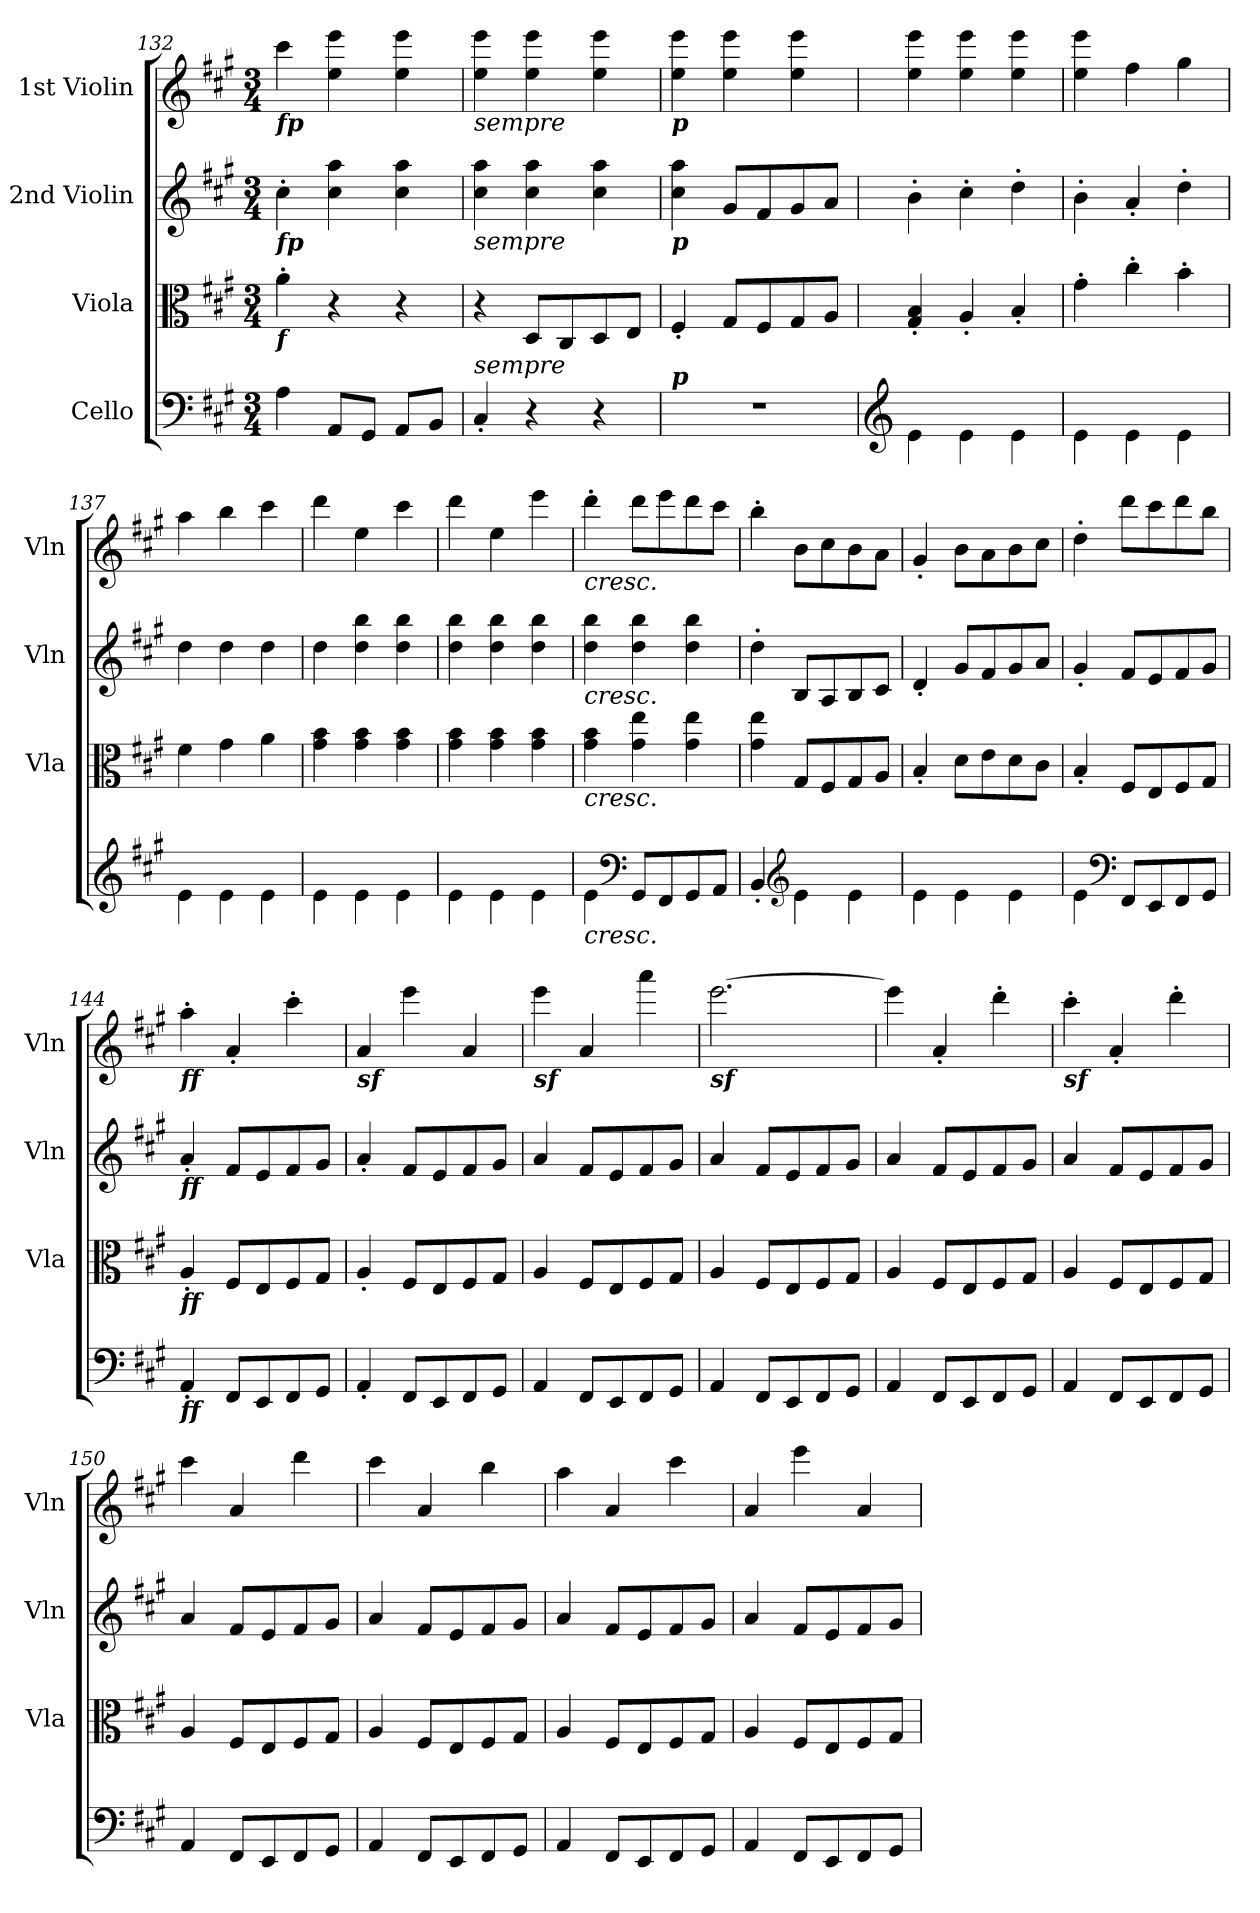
**kern	**kern	**kern	**kern
*part4	*part3	*part2	*part1
*staff4	*staff3	*staff2	*staff1
*I"Cello	*I"Viola	*I"2nd Violin	*I"1st Violin
*	*I'Vla	*I'Vln	*I'Vln
!!LO:LB:g=z
*clefF4	*clefC3	*clefG2	*clefG2
*k[f#c#g#]	*k[f#c#g#]	*k[f#c#g#]	*k[f#c#g#]
*A:	*A:	*A:	*A:
*M3/4	*M3/4	*M3/4	*M3/4
=132	=132	=132	=132
!	!	!	!LO:TX:b:Bi:t=fp
!	!	!LO:TX:b:Bi:t=fp	!
!	!LO:TX:b:Bi:t=f	!	!
4A\	4a'\	4cc#'\	4ccc#\
8AA/L	4r	4cc#\ 4aa\	4ee\ 4eee\
8GG#/J	.	.	.
8AA/L	4r	4cc#\ 4aa\	4ee\ 4eee\
8BB/J	.	.	.
=133	=133	=133	=133
!	!	!	!LO:TX:b:i:t=sempre
!	!	!LO:TX:b:i:t=sempre	!
!LO:TX:a:i:t=sempre	!	!	!
4C#'/	4r	4cc#\ 4aa\	4ee\ 4eee\
4r	8D/L	4cc#\ 4aa\	4ee\ 4eee\
.	8C#/	.	.
4r	8D/	4cc#\ 4aa\	4ee\ 4eee\
.	8E/J	.	.
=134	=134	=134	=134
!	!	!	!LO:TX:b:Bi:t=p
!	!	!LO:TX:b:Bi:t=p	!
!LO:TX:a:Bi:t=p	!	!	!
2.r	4F#'/	4cc#\ 4aa\	4ee\ 4eee\
.	8G#/L	8g#/L	4ee\ 4eee\
.	8F#/	8f#/	.
.	8G#/	8g#/	4ee\ 4eee\
.	8A/J	8a/J	.
=135	=135	=135	=135
*clefG2	*	*	*
4e\	4G#/' 4B/'	4b'\	4ee\ 4eee\
4e\	4A'/	4cc#'\	4ee\ 4eee\
4e\	4B'/	4dd'\	4ee\ 4eee\
=136	=136	=136	=136
4e\	4g#'\	4b'\	4ee\ 4eee\
4e\	4cc#'\	4a'/	4ff#\
4e\	4b'\	4dd'\	4gg#\
=137	=137	=137	=137
4e\	4f#\	4dd\	4aa\
4e\	4g#\	4dd\	4bb\
4e\	4a\	4dd\	4ccc#\
!!LO:PB:g=z
=138	=138	=138	=138
4e\	4g#\ 4b\	4dd\	4ddd\
4e\	4g#\ 4b\	4dd\ 4bb\	4ee\
4e\	4g#\ 4b\	4dd\ 4bb\	4ccc#\
=139	=139	=139	=139
4e\	4g#\ 4b\	4dd\ 4bb\	4ddd\
4e\	4g#\ 4b\	4dd\ 4bb\	4ee\
4e\	4g#\ 4b\	4dd\ 4bb\	4eee\
=140	=140	=140	=140
!	!	!	!LO:TX:b:i:t=cresc.
!	!	!LO:TX:b:i:t=cresc.	!
!	!LO:TX:b:i:t=cresc.	!	!
!LO:TX:b:i:t=cresc.	!	!	!
4e\	4g#\ 4b\	4dd\ 4bb\	4ddd'\
*clefF4	*	*	*
8GG#/L	4g#\ 4ee\	4dd\ 4bb\	8ddd\L
8FF#/	.	.	8eee\
8GG#/	4g#\ 4ee\	4dd\ 4bb\	8ddd\
8AA/J	.	.	8ccc#\J
=141	=141	=141	=141
4BB'/	4g#\ 4ee\	4dd'\	4bb'\
*clefG2	*	*	*
4e\	8G#/L	8B/L	8b\L
.	8F#/	8A/	8cc#\
4e\	8G#/	8B/	8b\
.	8A/J	8c#/J	8a\J
=142	=142	=142	=142
4e\	4B'/	4d'/	4g#'/
4e\	8d\L	8g#/L	8b\L
.	8e\	8f#/	8a\
4e\	8d\	8g#/	8b\
.	8c#\J	8a/J	8cc#\J
=143	=143	=143	=143
4e\	4B'/	4g#'/	4dd'\
*clefF4	*	*	*
8FF#/L	8F#/L	8f#/L	8ddd\L
8EE/	8E/	8e/	8ccc#\
8FF#/	8F#/	8f#/	8ddd\
8GG#/J	8G#/J	8g#/J	8bb\J
!!LO:LB:g=z
=144	=144	=144	=144
!	!	!	!LO:TX:b:Bi:t=ff
!	!	!LO:TX:b:Bi:t=ff	!
!	!LO:TX:b:Bi:t=ff	!	!
!LO:TX:b:Bi:t=ff	!	!	!
4AA'/	4A'/	4a'/	4aa'\
8FF#/L	8F#/L	8f#/L	4a'/
8EE/	8E/	8e/	.
8FF#/	8F#/	8f#/	4ccc#'\
8GG#/J	8G#/J	8g#/J	.
=145	=145	=145	=145
!	!	!	!LO:TX:b:Bi:t=sf
4AA'/	4A'/	4a'/	4a/
8FF#/L	8F#/L	8f#/L	4eee\
8EE/	8E/	8e/	.
8FF#/	8F#/	8f#/	4a/
8GG#/J	8G#/J	8g#/J	.
=146	=146	=146	=146
!	!	!	!LO:TX:b:Bi:t=sf
4AA/	4A/	4a/	4eee\
8FF#/L	8F#/L	8f#/L	4a/
8EE/	8E/	8e/	.
8FF#/	8F#/	8f#/	4aaa\
8GG#/J	8G#/J	8g#/J	.
=147	=147	=147	=147
!	!	!	!LO:TX:b:Bi:t=sf
4AA/	4A/	4a/	[2.eee\
8FF#/L	8F#/L	8f#/L	.
8EE/	8E/	8e/	.
8FF#/	8F#/	8f#/	.
8GG#/J	8G#/J	8g#/J	.
=148	=148	=148	=148
4AA/	4A/	4a/	4eee\]
8FF#/L	8F#/L	8f#/L	4a'/
8EE/	8E/	8e/	.
8FF#/	8F#/	8f#/	4ddd'\
8GG#/J	8G#/J	8g#/J	.
=149	=149	=149	=149
!	!	!	!LO:TX:b:Bi:t=sf
4AA/	4A/	4a/	4ccc#'\
8FF#/L	8F#/L	8f#/L	4a'/
8EE/	8E/	8e/	.
8FF#/	8F#/	8f#/	4ddd'\
8GG#/J	8G#/J	8g#/J	.
!!LO:LB:g=z
=150	=150	=150	=150
4AA/	4A/	4a/	4ccc#\
8FF#/L	8F#/L	8f#/L	4a/
8EE/	8E/	8e/	.
8FF#/	8F#/	8f#/	4ddd\
8GG#/J	8G#/J	8g#/J	.
=151	=151	=151	=151
4AA/	4A/	4a/	4ccc#\
8FF#/L	8F#/L	8f#/L	4a/
8EE/	8E/	8e/	.
8FF#/	8F#/	8f#/	4bb\
8GG#/J	8G#/J	8g#/J	.
=152	=152	=152	=152
4AA/	4A/	4a/	4aa\
8FF#/L	8F#/L	8f#/L	4a/
8EE/	8E/	8e/	.
8FF#/	8F#/	8f#/	4ccc#\
8GG#/J	8G#/J	8g#/J	.
=153	=153	=153	=153
4AA/	4A/	4a/	4a/
8FF#/L	8F#/L	8f#/L	4eee\
8EE/	8E/	8e/	.
8FF#/	8F#/	8f#/	4a/
8GG#/J	8G#/J	8g#/J	.
=	=	=	=
*-	*-	*-	*-
